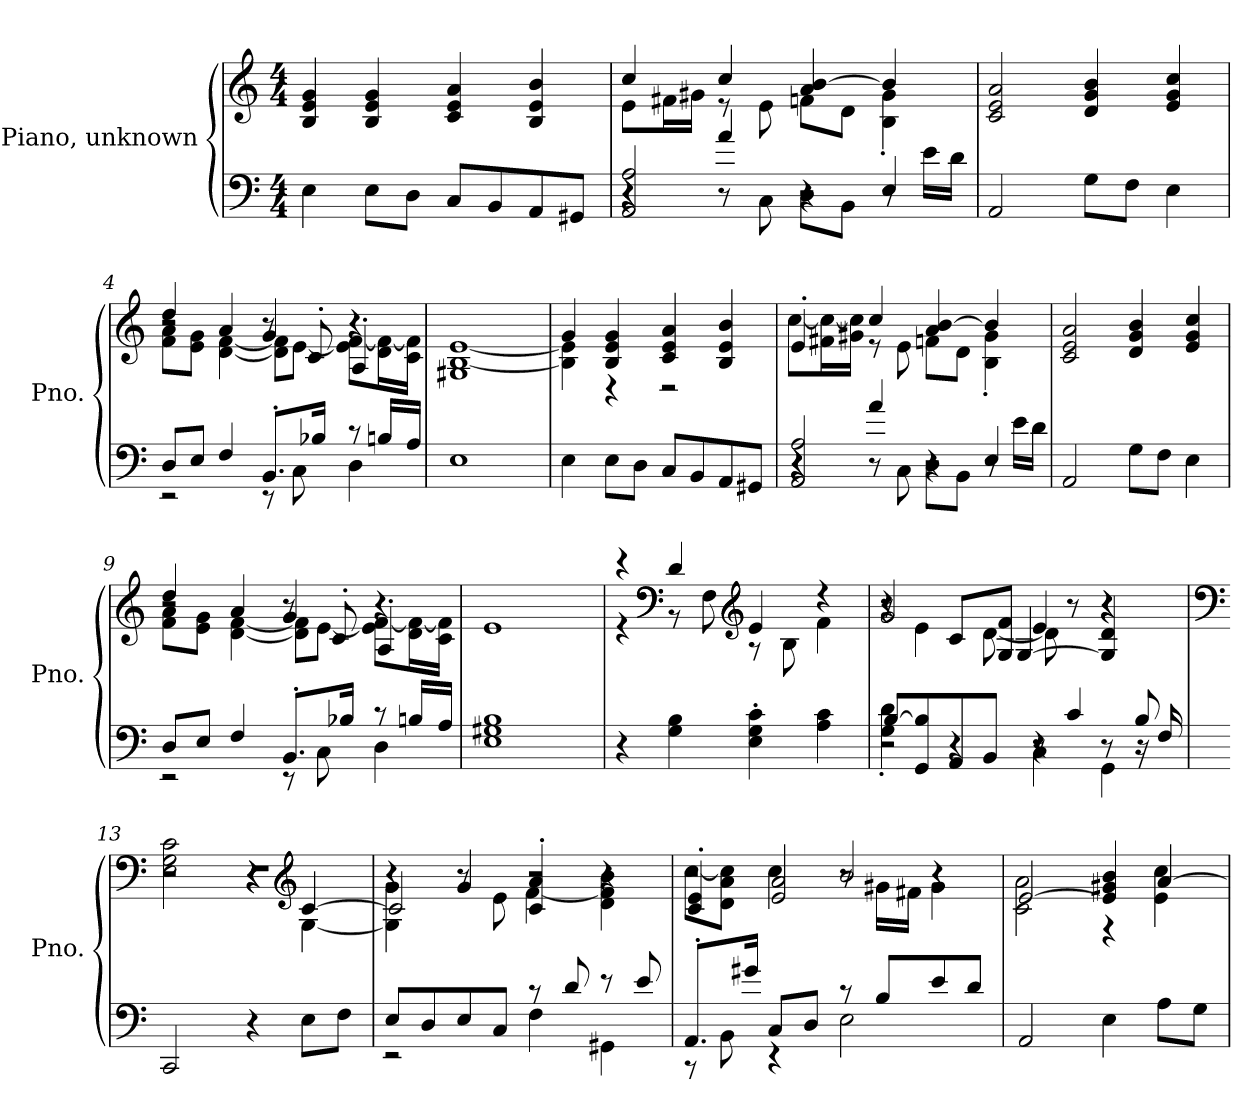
**kern	**kern
*part1	*part1
*staff2	*staff1
*I"Piano, unknown	*
*I'Pno.	*
*clefF4	*clefG2
*k[]	*k[]
*M4/4	*M4/4
*MM120	*MM120
=1	=1
4E\	4B/ 4e/ 4g/
8E\L	4B/ 4e/ 4g/
8D\J	.
8C/L	4c/ 4e/ 4a/
8BB/	.
8AA/	4B/ 4e/ 4b/
8GG#X/J	.
=2	=2
*^	*^
*	*^	*	*
4r	4r	2AA/ 2A/	4cc/	8e\L
.	.	.	.	16f#X\L
.	.	.	.	16g#X\JJ
4a/	8r	.	4cc/	8r
.	8C\	.	.	8e\
2r	8D\L	4r	4a/ [4b/	8fn\L
.	8BB\J	.	.	8d\J
.	8r	4E/	4b/]	4B\' 4g#\'
.	16e\LL	.	.	.
.	16d\JJ	.	.	.
*v	*v	*v	*	*
*	*v	*v
=3	=3
2AA/	2c/ 2e/ 2a/
8G\L	4d/ 4g/ 4b/
8F\J	.
4E\	4e/ 4g/ 4cc/
=4	=4
*^	*^
*	*	*	*^
8D/L	2r	4dd/	8f\ 8a\L	2r
8E/J	.	.	8e\ 8g\J	.
4F/	.	4a/	[4d\ [4f\	.
8.BB'/L	8r	4g/	8d\] 8f\]L	8r
.	8C\	.	[8e\J	8c'/
16B-X/Jk	.	.	.	.
8r	4D\	4r	8e\] [8f\L	4A'/
16Bn/LL	.	.	16d\ 16f\_L	.
16A/JJ	.	.	16c\ 16f\]JJ	.
*v	*v	*	*	*
*	*	*v	*v
=5	=5	=5
1E	1G#X	[1B [1e
!!LO:LB:g=z	!!
=6	=6	=6
4E\	4g/	4B\] 4e\]
8E\L	4B/ 4e/ 4g/	4r
8D\J	.	.
8C/L	4c/ 4e/ 4a/	2r
8BB/	.	.
8AA/	4B/ 4e/ 4b/	.
8GG#X/J	.	.
=7	=7	=7
*^	*	*
*	*^	*	*
4r	4r	2AA/ 2A/	4e'/	[8cc\L
.	.	.	.	16f#X\ 16cc\_L
.	.	.	.	16g#X\ 16cc\]JJ
4a/	8r	.	4cc/	8r
.	8C\	.	.	8e\
2r	8D\L	4r	4a/ [4b/	8fn\L
.	8BB\J	.	.	8d\J
.	8r	4E/	4b/]	4B\' 4g#\'
.	16e\LL	.	.	.
.	16d\JJ	.	.	.
*v	*v	*v	*	*
*	*v	*v
=8	=8
2AA/	2c/ 2e/ 2a/
8G\L	4d/ 4g/ 4b/
8F\J	.
4E\	4e/ 4g/ 4cc/
=9	=9
*^	*^
*	*	*	*^
8D/L	2r	4dd/	8f\ 8a\L	2r
8E/J	.	.	8e\ 8g\J	.
4F/	.	4a/	[4d\ [4f\	.
8.BB'/L	8r	4g/	8d\] 8f\]L	8r
.	8C\	.	[8e\J	8c'/
16B-X/Jk	.	.	.	.
8r	4D\	4r	8e\] [8f\L	4A'/
16Bn/LL	.	.	16d\ 16f\_L	.
16A/JJ	.	.	16c\ 16f\]JJ	.
*v	*v	*	*	*
*	*v	*v	*v
=10	=10
1E 1G#X 1B	1e
!!LO:LB:g=z
=11	=11
*	*^
4r	4r	4r
*	*clefF4	*
4G\ 4B\	4d/	8r
.	.	8F\
*	*clefG2	*
4E\' 4G\' 4c\'	4e/	8r
.	.	8B\
4A\ 4c\	4r	4f\
=12	=12	=12
*^	*	*^
*	*^	*	*	*
2r	4G\' 4d\'	[8B/L	2g/	8r	4r
.	.	8GG/ 8B/]	.	4e\	.
.	4r	8AA/	.	.	8c/L
.	.	8BB/J	.	[8d\	8G/ 8f/J
8r	4C\	4r	4e/	8d\]	[4G/
4c/	.	.	.	8r	.
.	4GG\	8r	4r	4r	4G/] 4d/
8B/	.	16r	.	.	.
.	.	16F/	.	.	.
*v	*v	*v	*	*	*
=13	=13	=13	=13
*	*clefF4	*	*
2CC/	1r	2E\ 2G\ 2c\	2r
4r	.	4r	4r
*	*clefG2	*	*
8E\L	.	[4G\	[4c/
8F\J	.	.	.
=14	=14	=14	=14
*^	*	*	*
8E/L	2r	4r	4G\] 4g\	2c/]
8D/	.	.	.	.
8E/	.	4g/	8r	.
8C/J	.	.	8e\	.
8r	4F\	4c/' 4a/'	[4f\	2r
8d/	.	.	.	.
8r	4GG#X\	4r	4d\ 4f\] 4b\	.
8e/	.	.	.	.
!!LO:LB:g=z	!!	!!
=15	=15	=15	=15	=15
8.AA'/L	8r	2r	[8cc\L	4c/' 4e/'
.	8BB\	.	8d\ 8a\ 8cc\]J	.
16g#X/Jk	.	.	.	.
8C/L	4r	.	4cc\	2e/ 2a/
8D/J	.	.	.	.
8r	2E\	2b/	8r	.
8B/L	.	.	16g#X\LL	.
.	.	.	16f#X\JJ	.
8e/	.	.	4g#\	4r
8d/J	.	.	.	.
*v	*v	*	*	*
*	*	*v	*v
=16	=16	=16
2AA/	[2e/	2c\ 2a\
4E\	4e/] 4g#X/ 4b/	4r
8A\L	[4a/	4e\ 4cc\
8G\J	.	.
*	*v	*v
=	=
*-	*-
